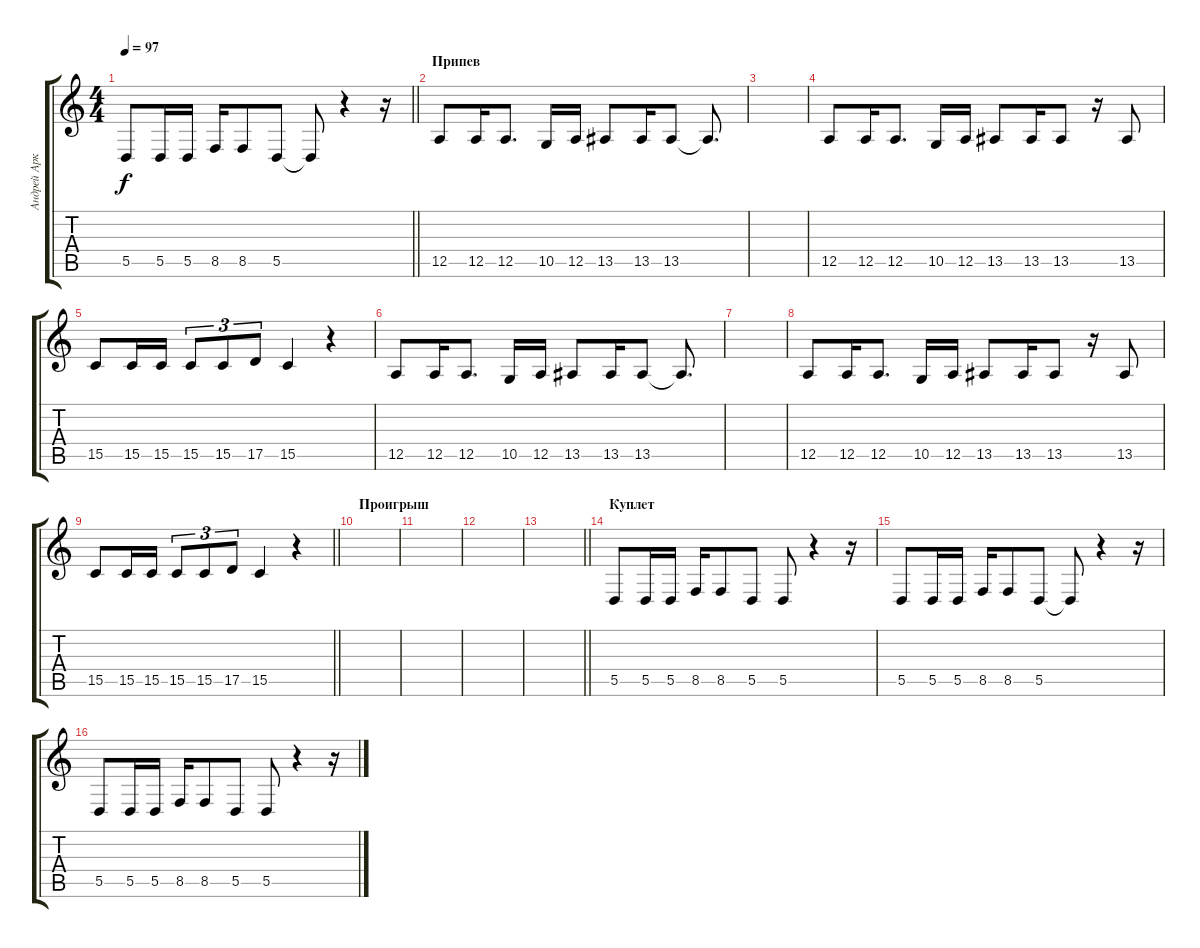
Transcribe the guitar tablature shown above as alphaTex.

\track ("Андрей Аркадич" "Андрей Арк") {instrument sopranosax}
\staff {score tabs}
\tuning (E4 B3 G3 D3 A2 E2) {hide}
\ts (4 4)
\tempo 97
\clef g2
\barLineRight lightlight
\ks c
5.5.8{dy f} 5.5.16 5.5.16 8.5.16 8.5.8 5.5.8 5.5{t}.8 r.4 r.16 |
\section ("" "Припев")
12.5.8 12.5.16 12.5.8{d} 10.5.16 12.5.16 13.5.8 13.5.16 13.5.8 13.5{t}.8{d} |
|
12.5.8 12.5.16 12.5.8{d} 10.5.16 12.5.16 13.5.8 13.5.16 13.5.8 r.16 13.5.8 |
15.5.8 15.5.16 15.5.16 15.5.8{tu (3 2)} 15.5.8{tu (3 2)} 17.5.8{tu (3 2)} 15.5.4 r.4 |
12.5.8 12.5.16 12.5.8{d} 10.5.16 12.5.16 13.5.8 13.5.16 13.5.8 13.5{t}.8{d} |
|
12.5.8 12.5.16 12.5.8{d} 10.5.16 12.5.16 13.5.8 13.5.16 13.5.8 r.16 13.5.8 |
\barLineRight lightlight
15.5.8 15.5.16 15.5.16 15.5.8{tu (3 2)} 15.5.8{tu (3 2)} 17.5.8{tu (3 2)} 15.5.4 r.4 |
\section ("" "Проигрыш")
|
|
|
\barLineRight lightlight
|
\section ("" "Куплет")
5.5.8 5.5.16 5.5.16 8.5.16 8.5.8 5.5.8 5.5.8 r.4 r.16 |
5.5.8 5.5.16 5.5.16 8.5.16 8.5.8 5.5.8 5.5{t}.8 r.4 r.16 |
5.5.8 5.5.16 5.5.16 8.5.16 8.5.8 5.5.8 5.5.8 r.4 r.16
